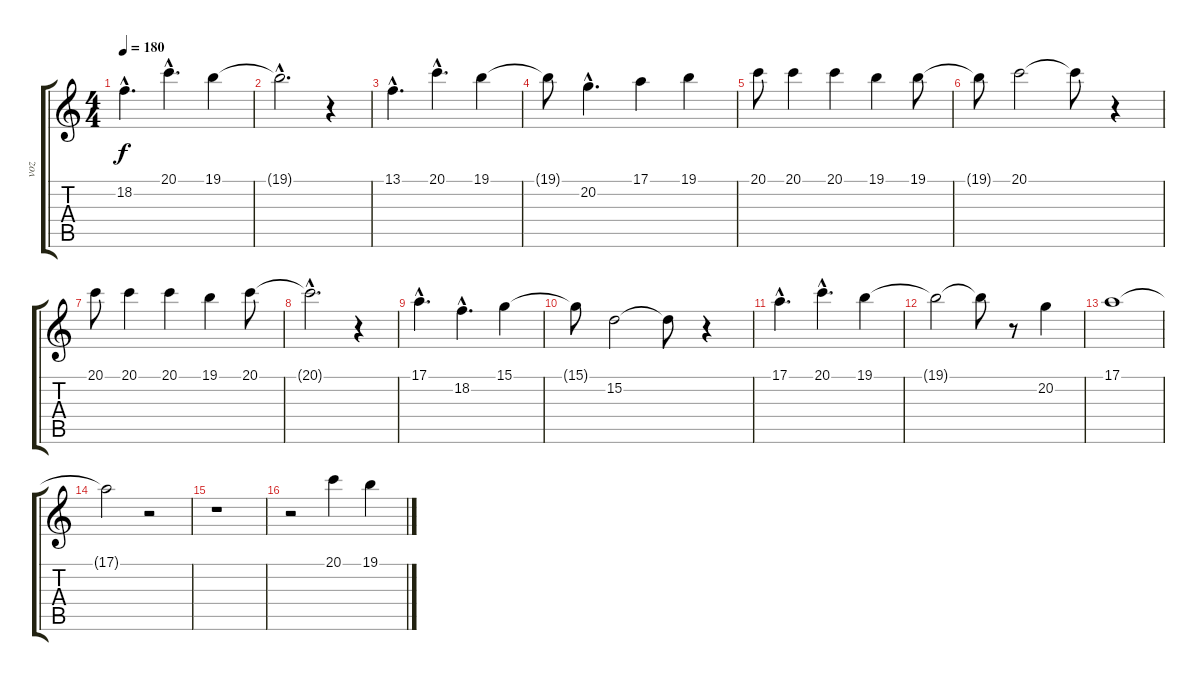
\track ("voz" "voz") {instrument oboe}
\staff {score tabs}
\tuning (E4 B3 G3 D3 A2 E2) {hide}
\ts (4 4)
\tempo 180
\clef g2
\ks c
18.2{hac}.4{d dy f} 20.1{hac}.4{d} 19.1.4 |
19.1{hac t}.2{d} r.4 |
13.1{hac}.4{d} 20.1{hac}.4{d} 19.1.4 |
19.1{t}.8 20.2{hac}.4{d} 17.1.4 19.1.4 |
20.1.8 20.1.4 20.1.4 19.1.4 19.1.8 |
19.1{t}.8 20.1.2 20.1{t}.8 r.4 |
20.1.8 20.1.4 20.1.4 19.1.4 20.1.8 |
20.1{hac t}.2{d} r.4 |
17.1{hac}.4{d} 18.2{hac}.4{d} 15.1.4 |
15.1{t}.8 15.2.2 15.2{t}.8 r.4 |
17.1{hac}.4{d} 20.1{hac}.4{d} 19.1.4 |
19.1{t}.2 19.1{t}.8 r.8 20.2.4 |
17.1.1 |
17.1{t}.2 r.2 |
r.1 |
r.2 20.1.4 19.1.4
